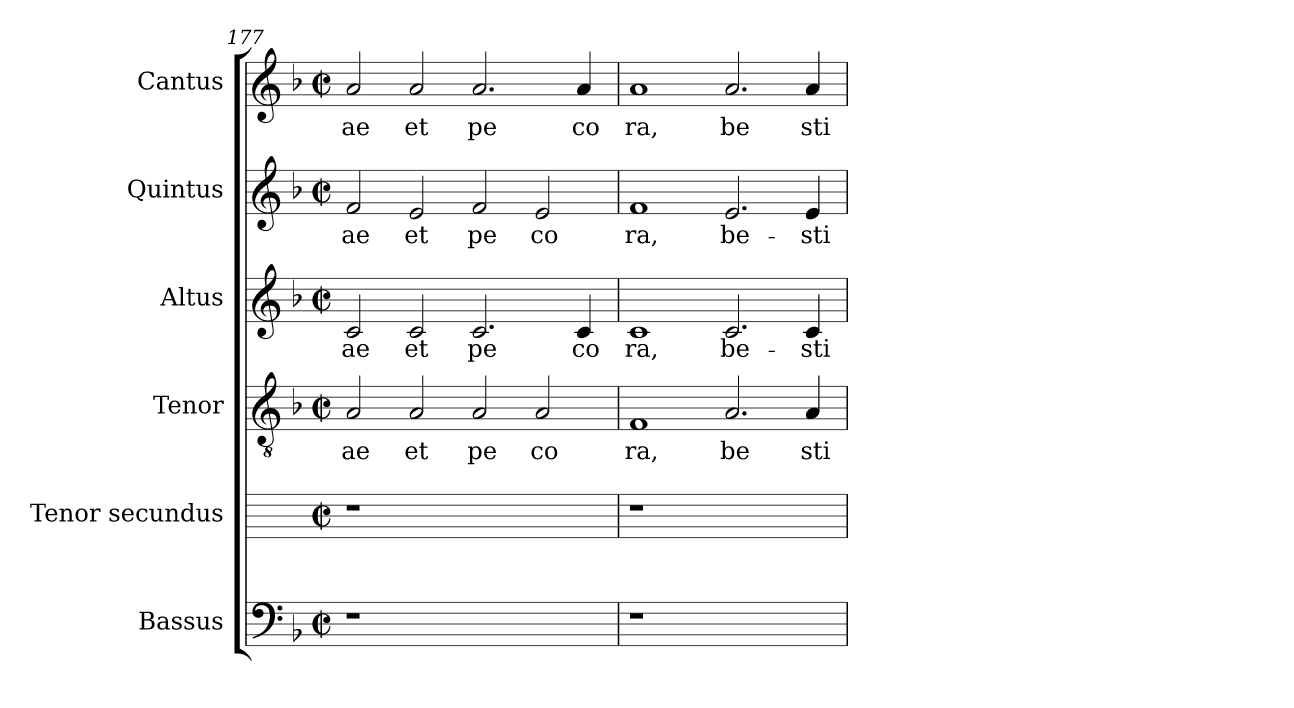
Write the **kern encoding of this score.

**kern	**kern	**kern	**text	**kern	**text	**kern	**text	**kern	**text
*part6	*part5	*part4	*part4	*part3	*part3	*part2	*part2	*part1	*part1
*staff6	*staff5	*staff4	*staff4	*staff3	*staff3	*staff2	*staff2	*staff1	*staff1
*I"Bassus	*I"Tenor  secundus	*I"Tenor	*	*I"Altus	*	*I"Quintus	*	*I"Cantus	*
*I'B	*	*I'T	*	*I'A	*	*I'Q	*	*I'C	*
*clefF4	*	*clefGv2	*	*clefG2	*	*clefG2	*	*clefG2	*
*k[b-]	*k[]	*k[b-]	*	*k[b-]	*	*k[b-]	*	*k[b-]	*
*F:	*C:	*F:	*	*F:	*	*F:	*	*F:	*
*M2/2	*M2/2	*M2/2	*	*M2/2	*	*M2/2	*	*M2/2	*
*met(c|)	*met(c|)	*met(c|)	*	*met(c|)	*	*met(c|)	*	*met(c|)	*
=177	=177	=177	=177	=177	=177	=177	=177	=177	=177
!	!	!	!LO:LY:b:cj	!	!LO:LY:b:cj	!	!LO:LY:b:cj	!	!LO:LY:b:cj
1r	1r	2A/	ae	2c/	ae	2f/	ae	2a/	ae
!	!	!	!LO:LY:b:cj	!	!LO:LY:b:cj	!	!LO:LY:b:cj	!	!LO:LY:b:cj
.	.	2A/	et	2c/	et	2e/	et	2a/	et
!	!	!	!LO:LY:b:cj	!	!LO:LY:b:cj	!	!LO:LY:b:cj	!	!LO:LY:b:cj
1ryy	1ryy	2A/	pe	2.c/	pe	2f/	pe	2.a/	pe
!	!	!	!LO:LY:b:cj	!	!	!	!LO:LY:b:cj	!	!
.	.	2A/	co	.	.	2e/	co	.	.
!	!	!	!	!	!LO:LY:b:cj	!	!	!	!LO:LY:b:cj
.	.	.	.	4c/	co	.	.	4a/	co
!!LO:PB:g=z
=178	=178	=178	=178	=178	=178	=178	=178	=178	=178
!	!	!	!LO:LY:b:cj	!	!LO:LY:b:cj	!	!LO:LY:b:cj	!	!LO:LY:b:cj
1r	1r	1F	ra,	1c	ra,	1f	ra,	1a	ra,
!	!	!	!LO:LY:b:cj	!	!LO:LY:b:cj	!	!LO:LY:b:cj	!	!LO:LY:b:cj
1ryy	1ryy	2.A/	be	2.c/	be-	2.e/	be-	2.a/	be
!	!	!	!LO:LY:b:cj	!	!LO:LY:b:cj	!	!LO:LY:b:cj	!	!LO:LY:b:cj
.	.	4A/	sti	4c/	-sti-	4e/	-sti-	4a/	sti
=	=	=	=	=	=	=	=	=	=
*-	*-	*-	*-	*-	*-	*-	*-	*-	*-
